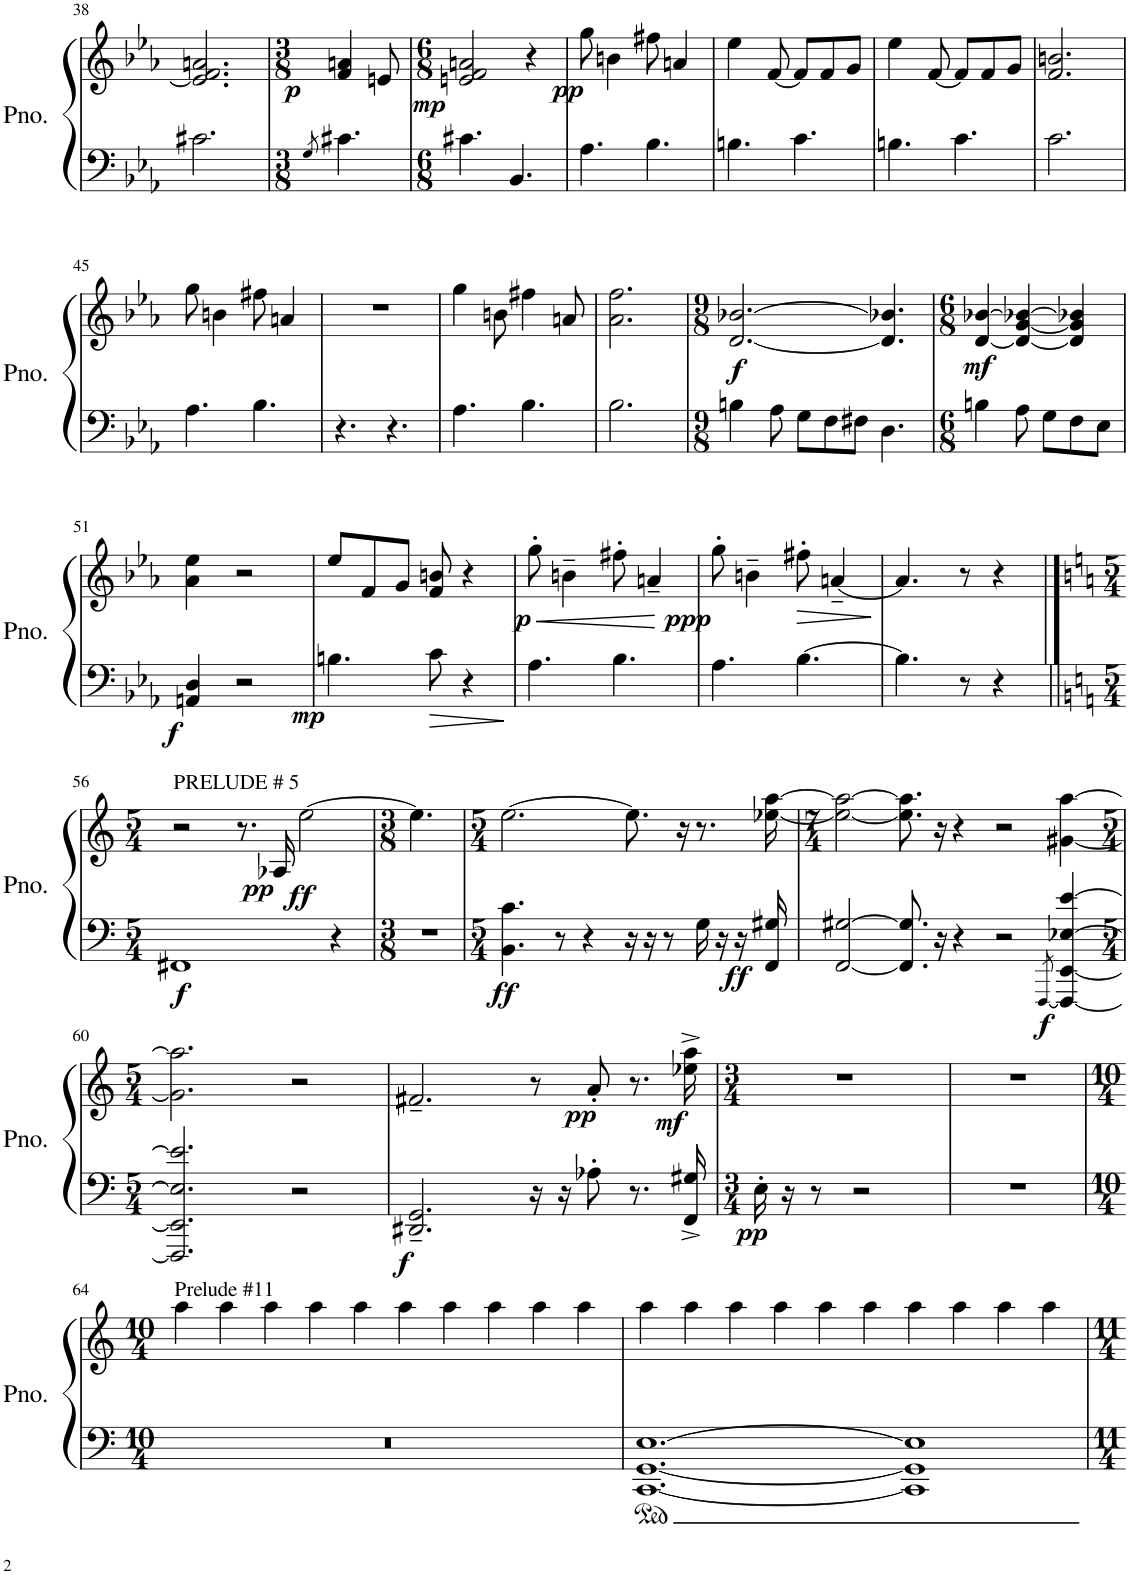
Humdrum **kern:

**kern	**kern	**dynam
*part1	*part1	*part1
*staff2	*staff1	*staff1/2
*I"Piano	*	*
*I'Pno.	*	*
!!LO:PB:g=z
*clefF4	*clefG2	*
*k[b-e-a-]	*k[b-e-a-]	*
*M6/8	*M6/8	*
=38	=38	=38
2.c#X\	2.e/] 2.f/ 2.an/	.
=39	=39	=39
*M3/8	*M3/8	*
8qG/	.	.
!	!	!LO:DY:b
4.c#X\	4f/ 4an/	p
.	8en/	.
=40	=40	=40
*M6/8	*M6/8	*
!	!	!LO:DY:b
4.c#X\	2en/ 2f/ 2an/	mp
4.BB-/	.	.
.	4r	.
=41	=41	=41
!	!	!LO:DY:b
4.A-\	8gg\	pp
.	4bn\	.
4.B-\	8ff#X\	.
.	4an/	.
=42	=42	=42
4.Bn\	4ee-\	.
.	[8f/	.
4.c\	8f/L]	.
.	8f/	.
.	8g/J	.
=43	=43	=43
4.Bn\	4ee-\	.
.	[8f/	.
4.c\	8f/L]	.
.	8f/	.
.	8g/J	.
=44	=44	=44
2.c\	2.f/ 2.bn/	.
!!LO:LB:g=z
=45	=45	=45
4.A-\	8gg\	.
.	4bn\	.
4.B-\	8ff#X\	.
.	4an/	.
=46	=46	=46
4.r	2.r	.
4.r	.	.
=47	=47	=47
4.A-\	4gg\	.
.	8bn\	.
4.B-\	4ff#X\	.
.	8an/	.
=48	=48	=48
2.B-\	2.a-\ 2.ff\	.
=49	=49	=49
*M9/8	*M9/8	*
!	!	!LO:DY:b
4Bn\	[2.d/ [2.b-X/	f
8A-\	.	.
8G\L	.	.
8F\	.	.
8F#X\J	.	.
4.D\	4.d/] 4.b-X/]	.
=50	=50	=50
*M6/8	*M6/8	*
!	!	!LO:DY:b
4Bn\	[4d/ [4b-X/	mf
8A-\	4d/_ [4g/ 4b-X/_	.
8G\L	.	.
8F\	4d/] 4g/] 4b-X/]	.
8E-\J	.	.
!!LO:LB:g=z
=51	=51	=51
!	!	!LO:DY:b=2
4AAn/ 4D/	4a-\ 4ee-\	f
2r	2r	.
=52	=52	=52
!	!	!LO:DY:b=2
4.Bn\	8ee-/L	mp
.	8f/	.
.	8g/J	.
8c\	8f/ 8bn/	.
4r	4r	.
=53	=53	=53
!	!	!LO:HP:b
!	!	!LO:DY:n=1:b
4.A-\	8gg'\	< p
.	4bn~\	.
4.B-\	8ff#X'\	.
.	4an~/	.
.	.	[
=54	=54	=54
!	!	!LO:DY:b
4.A-\	8gg'\	ppp
.	4bn~\	.
!	!	!LO:HP:b
[4.B-\	8ff#X'\	>
.	[4an~/	.
.	.	]
=55	=55	=55
4.B-\]	4.a/]	.
8r	8r	.
4r	4r	.
!!LO:LB:g=z
==56	==56	==56
*k[]	*k[]	*
*M5/4	*M5/4	*
!	!LO:TX:a:t=PRELUDE # 5	!
!	!	!LO:DY:b=2
1FF#X	2r	f
.	8.r	.
!	!	!LO:DY:b
.	16A-X/	pp
!	!	!LO:DY:b
.	[2ee\	ff
4r	.	.
=57	=57	=57
*M3/8	*M3/8	*
4.r	4.ee\]	.
=58	=58	=58
*M5/4	*M5/4	*
!	!	!LO:DY:b=2
!	!	!LO:DY:n=1:b=2
4.BB\ 4.c\	[2.ee\	f f
8r	.	.
4r	.	.
16r	8.ee\]	.
16r	.	.
8r	.	.
.	16r	.
16G\	8.r	.
16r	.	.
!	!	!LO:DY:n=2:b=2
16r	.	ff
16FF/ 16G#X/	[16ee-X\ [16aa\	.
=59	=59	=59
*	*M7/4	*
[2FF/ [2G#X/	2ee-\_ 2aa\_	.
8.FF/] 8.G#/]	8.ee-\] 8.aa\]	.
16r	16r	.
4r	4r	.
4r	2r	.
4ryy	.	.
[8qFFF/	.	.
!	!	!LO:DY:b=2
4FFF/_ [4EE/ [4E-X/ [4e/	[4g#X\ [4aa\	f
!!LO:LB:g=z
=60	=60	=60
*M5/4	*M5/4	*
2.FFF/] 2.EE/] 2.E-/] 2.e/]	2.g#\] 2.aa\]	.
4r	2r	.
2r	.	.
.	4ryy	.
=61	=61	=61
!	!	!LO:DY:b=2
2.DD#X/~ 2.GG/~	2.f#X~/	f
16r	8r	.
16r	.	.
!	!	!LO:DY:b
8A-X'\	8a'/	pp
8.r	8.r	.
!	!	!LO:DY:b
16FF/^ 16G#X/^	16ee-X\^ 16aa\^	mf
=62	=62	=62
*M3/4	*M3/4	*
!	!	!LO:DY:b=2
16E'\	2.r	pp
16r	.	.
8r	.	.
2r	.	.
=63	=63	=63
2.r	2.r	.
!!LO:LB:g=z
=64	=64	=64
*M10/4	*M10/4	*
!	!LO:TX:a:t=Prelude #11	!
2%5r	4aa\	.
.	4aa\	.
.	4aa\	.
.	4aa\	.
.	4aa\	.
.	4aa\	.
.	4aa\	.
.	4aa\	.
.	4aa\	.
.	4aa\	.
=65	=65	=65
[1.CC [1.GG [1.E	4aa\	.
.	4aa\	.
.	4aa\	.
.	4aa\	.
.	4aa\	.
.	4aa\	.
1CC] 1GG] 1E]	4aa\	.
.	4aa\	.
.	4aa\	.
.	4aa\	.
=	=	=
*-	*-	*-
